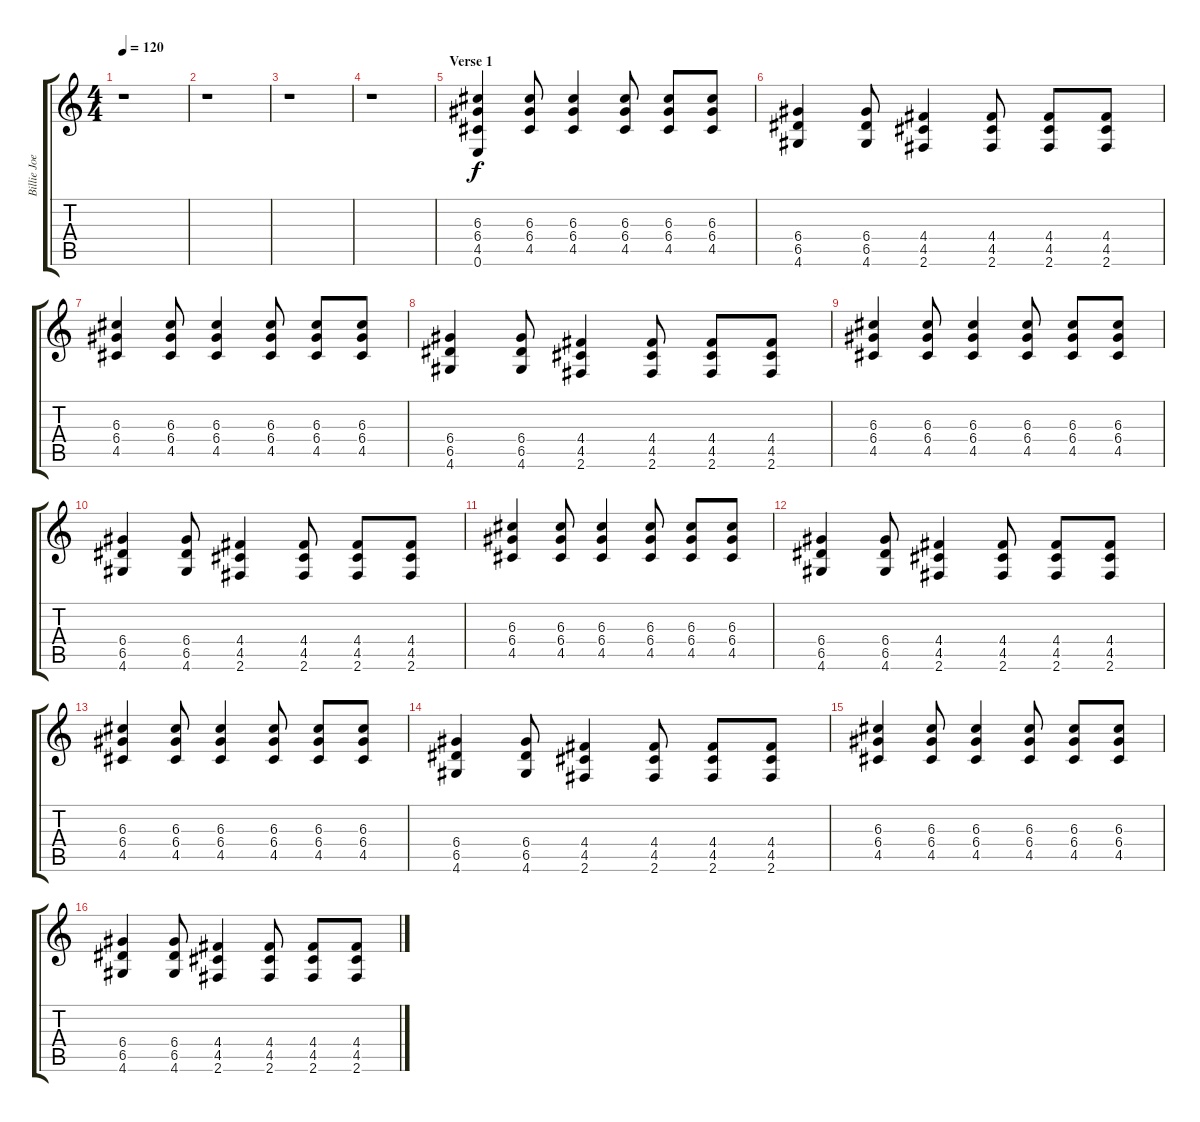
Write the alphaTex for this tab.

\track ("Billie Joe Armstrong" "Billie Joe") {instrument distortionguitar}
\staff {score tabs}
\tuning (E4 B3 G3 D3 A2 E2) {hide}
\ts (4 4)
\tempo 120
\clef g2
\ks c
r.1{dy f} |
r.1 |
r.1 |
r.1 |
\section ("" "Verse 1")
(6.3 6.4 4.5 0.6).4 (6.3 6.4 4.5).8 (6.3 6.4 4.5).4 (6.3 6.4 4.5).8 (6.3 6.4 4.5).8 (6.3 6.4 4.5).8 |
(6.4 6.5 4.6).4 (6.4 6.5 4.6).8 (4.4 4.5 2.6).4 (4.4 4.5 2.6).8 (4.4 4.5 2.6).8 (4.4 4.5 2.6).8 |
(6.3 6.4 4.5).4 (6.3 6.4 4.5).8 (6.3 6.4 4.5).4 (6.3 6.4 4.5).8 (6.3 6.4 4.5).8 (6.3 6.4 4.5).8 |
(6.4 6.5 4.6).4 (6.4 6.5 4.6).8 (4.4 4.5 2.6).4 (4.4 4.5 2.6).8 (4.4 4.5 2.6).8 (4.4 4.5 2.6).8 |
(6.3 6.4 4.5).4 (6.3 6.4 4.5).8 (6.3 6.4 4.5).4 (6.3 6.4 4.5).8 (6.3 6.4 4.5).8 (6.3 6.4 4.5).8 |
(6.4 6.5 4.6).4 (6.4 6.5 4.6).8 (4.4 4.5 2.6).4 (4.4 4.5 2.6).8 (4.4 4.5 2.6).8 (4.4 4.5 2.6).8 |
(6.3 6.4 4.5).4 (6.3 6.4 4.5).8 (6.3 6.4 4.5).4 (6.3 6.4 4.5).8 (6.3 6.4 4.5).8 (6.3 6.4 4.5).8 |
(6.4 6.5 4.6).4 (6.4 6.5 4.6).8 (4.4 4.5 2.6).4 (4.4 4.5 2.6).8 (4.4 4.5 2.6).8 (4.4 4.5 2.6).8 |
(6.3 6.4 4.5).4 (6.3 6.4 4.5).8 (6.3 6.4 4.5).4 (6.3 6.4 4.5).8 (6.3 6.4 4.5).8 (6.3 6.4 4.5).8 |
(6.4 6.5 4.6).4 (6.4 6.5 4.6).8 (4.4 4.5 2.6).4 (4.4 4.5 2.6).8 (4.4 4.5 2.6).8 (4.4 4.5 2.6).8 |
(6.3 6.4 4.5).4 (6.3 6.4 4.5).8 (6.3 6.4 4.5).4 (6.3 6.4 4.5).8 (6.3 6.4 4.5).8 (6.3 6.4 4.5).8 |
(6.4 6.5 4.6).4 (6.4 6.5 4.6).8 (4.4 4.5 2.6).4 (4.4 4.5 2.6).8 (4.4 4.5 2.6).8 (4.4 4.5 2.6).8
